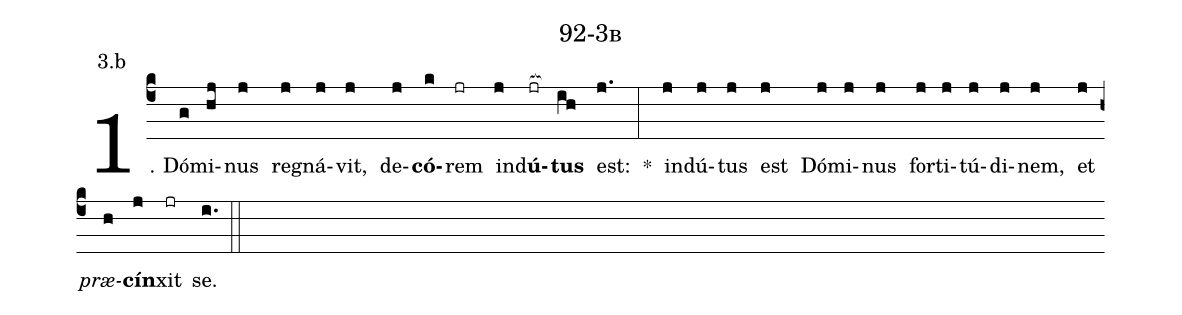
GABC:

name: 92-3b;
annotation: 3.b;
%%
(c4)1. Dó(g)mi(hj)nus(j) re(j)gná(j)vit,(j) de(j)<b>có</b>(k)rem(jr) ind(j)<b>ú</b>(jr[ocb:1{])<b>tus</b>(ih[ocb:0}]) est:(j.) *(:) ind(j)ú(j)tus(j) est(j) Dó(j)mi(j)nus(j) for(j)ti(j)tú(j)di(j)nem,(j) et(j) <i>præ</i>(h)<b>cín</b>(j)xit(jr) se.(i.) (::)
